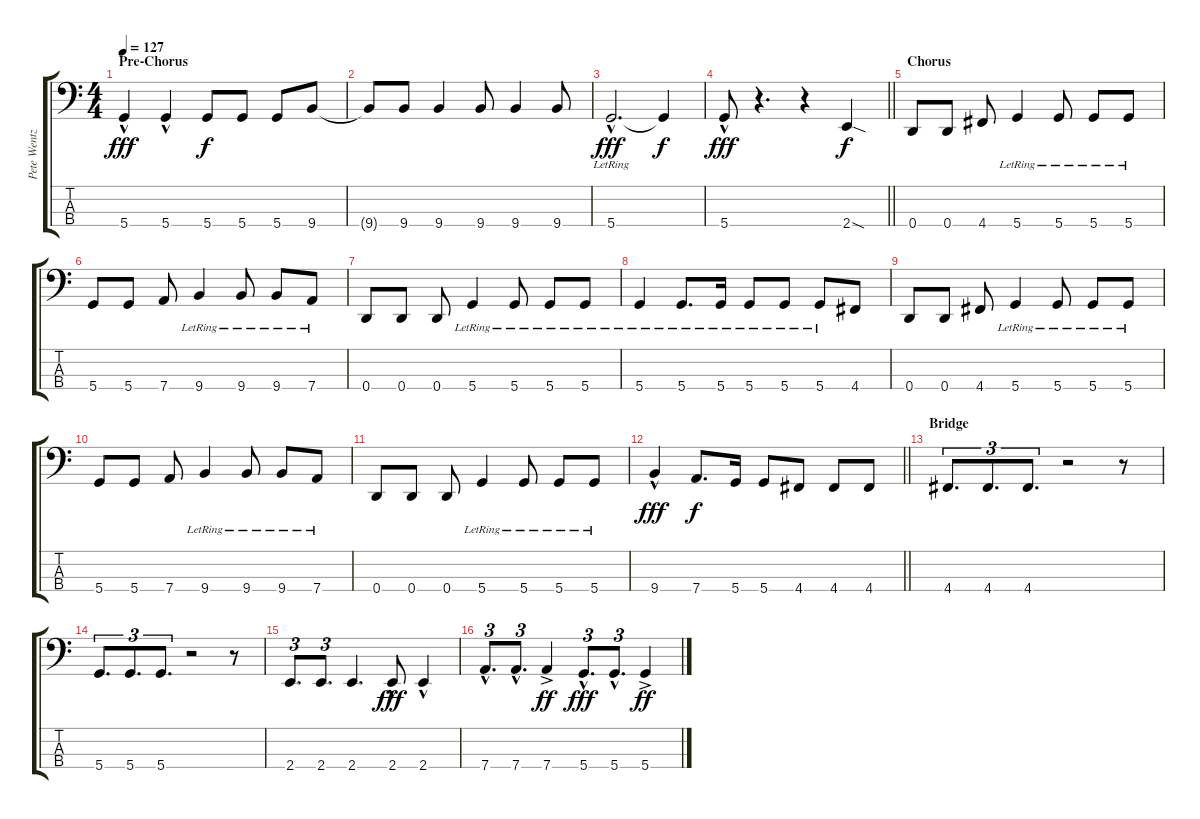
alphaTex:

\track ("Pete Wentz (Bass)" "Pete Wentz") {instrument electricbassfinger}
\staff {score tabs}
\tuning (G2 D2 A1 D1) {hide}
\ts (4 4)
\section ("" "Pre-Chorus")
\tempo 127
\clef f4
\ks c
5.4{hac}.4{dy fff} 5.4{hac}.4 5.4.8{dy f} 5.4.8 5.4.8 9.4.8 |
9.4{t}.8 9.4.8 9.4.4 9.4.8 9.4.4 9.4.8 |
5.4{hac lr}.2{d dy fff} 5.4{t}.4{dy f} |
\barLineRight lightlight
5.4{hac}.8{dy fff} r.4{d} r.4 2.4{sod}.4{dy f} |
\section ("" "Chorus")
0.4.8 0.4.8 4.4.8 5.4{lr}.4 5.4{lr}.8 5.4{lr}.8 5.4{lr}.8 |
5.4.8 5.4.8 7.4.8 9.4{lr}.4 9.4{lr}.8 9.4{lr}.8 7.4{lr}.8 |
0.4.8 0.4.8 0.4.8 5.4{lr}.4 5.4{lr}.8 5.4{lr}.8 5.4{lr}.8 |
5.4{lr}.4 5.4{lr}.8{d} 5.4{lr}.16 5.4{lr}.8 5.4{lr}.8 5.4{lr}.8 4.4.8 |
0.4.8 0.4.8 4.4.8 5.4{lr}.4 5.4{lr}.8 5.4{lr}.8 5.4{lr}.8 |
5.4.8 5.4.8 7.4.8 9.4{lr}.4 9.4{lr}.8 9.4{lr}.8 7.4{lr}.8 |
0.4.8 0.4.8 0.4.8 5.4{lr}.4 5.4{lr}.8 5.4{lr}.8 5.4{lr}.8 |
\barLineRight lightlight
9.4{hac}.4{dy fff} 7.4.8{d dy f} 5.4.16 5.4.8 4.4.8 4.4.8 4.4.8 |
\section ("" "Bridge")
4.4.8{d tu (3 2)} 4.4.8{d tu (3 2)} 4.4.8{d tu (3 2)} r.2 r.8 |
5.4.8{d tu (3 2)} 5.4.8{d tu (3 2)} 5.4.8{d tu (3 2)} r.2 r.8 |
2.4.8{d tu (3 2)} 2.4.8{d tu (3 2)} 2.4.4{d} 2.4{hac}.8{dy fff} 2.4{hac}.4 |
7.4{hac}.8{d tu (3 2)} 7.4{hac}.8{d tu (3 2)} 7.4{ac}.4{dy ff} 5.4{hac}.8{d tu (3 2) dy fff} 5.4{hac}.8{d tu (3 2)} 5.4{ac}.4{dy ff}
